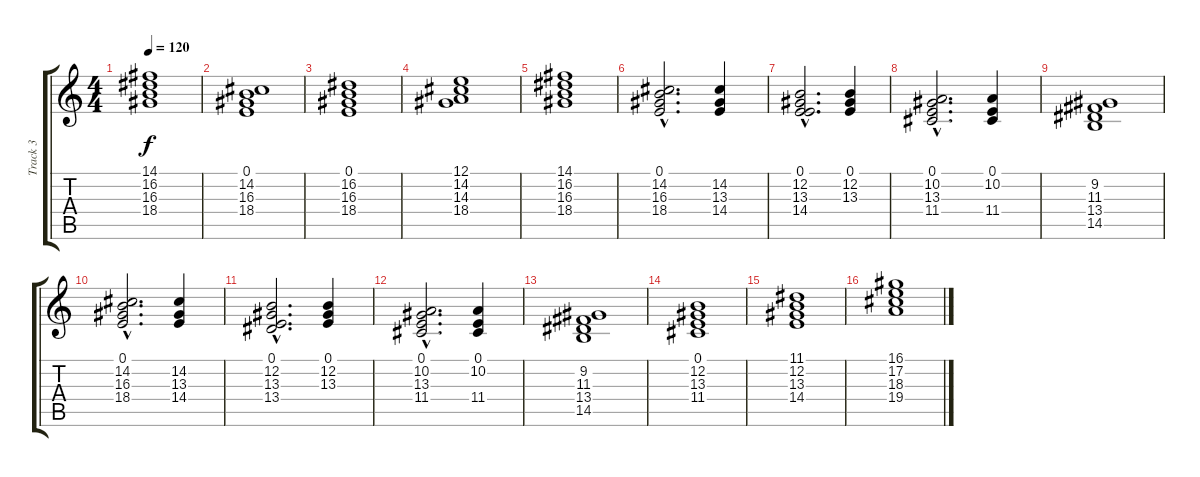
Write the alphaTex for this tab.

\track ("Track 3" "Track 3") {instrument electricpiano2}
\staff {score tabs}
\tuning (E4 B3 G3 D3 A2 E2) {hide}
\ts (4 4)
\tempo 120
\clef g2
\ks c
(14.1 16.2 16.3 18.4).1{dy f} |
(0.1 14.2 16.3 18.4).1 |
(0.1 16.2 16.3 18.4).1 |
(12.1 14.2 14.3 18.4).1 |
(14.1 16.2 16.3 18.4).1 |
(0.1{hac} 14.2{hac} 16.3 18.4{hac}).2{d} (14.2 13.3 14.4).4 |
(0.1{hac} 12.2{hac} 13.3{hac} 14.4{hac}).2{d} (0.1 12.2 13.3).4 |
(0.1{hac} 10.2{hac} 13.3 11.4{hac}).2{d} (0.1 10.2 11.4).4 |
(9.2 11.3 13.4 14.5).1 |
(0.1{hac} 14.2{hac} 16.3 18.4{hac}).2{d} (14.2 13.3 14.4).4 |
(0.1{hac} 12.2{hac} 13.3{hac} 13.4).2{d} (0.1 12.2 13.3).4 |
(0.1{hac} 10.2{hac} 13.3 11.4{hac}).2{d} (0.1 10.2 11.4).4 |
(9.2 11.3 13.4 14.5).1 |
(0.1 12.2 13.3 11.4).1 |
(11.1 12.2 13.3 14.4).1 |
(16.1 17.2 18.3 19.4).1
